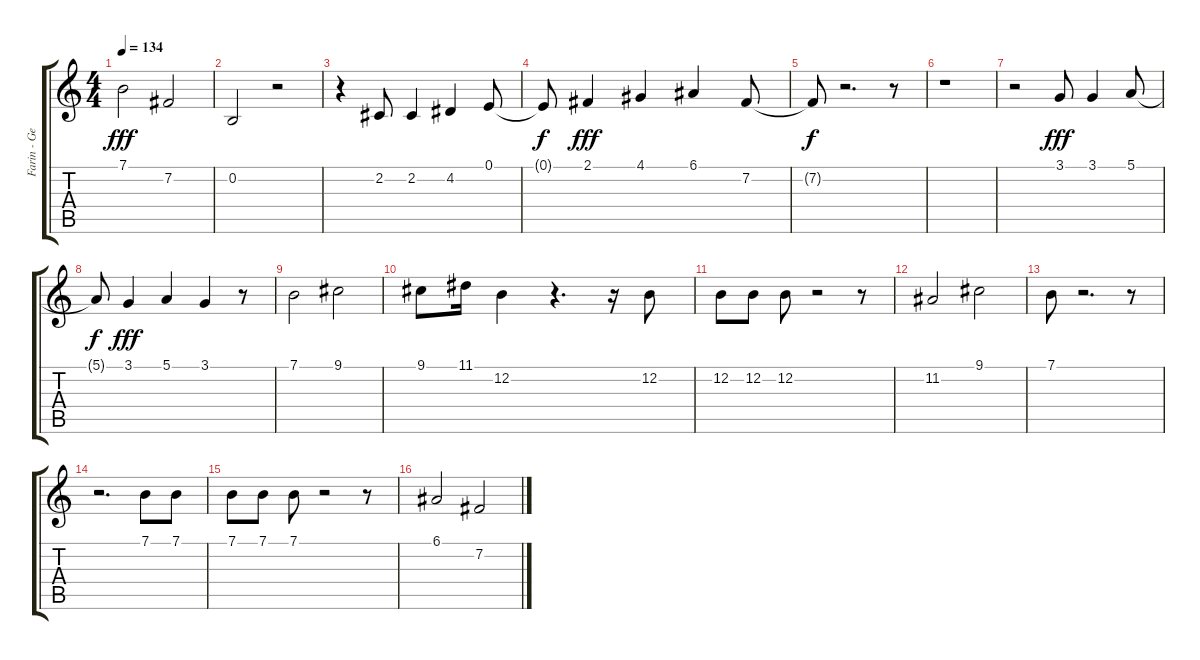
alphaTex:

\track ("Farin - Gesang" "Farin - Ge") {instrument tenorsax}
\staff {score tabs}
\tuning (E4 B3 G3 D3 A2 E2) {hide}
\ts (4 4)
\tempo 134
\clef g2
\ks c
7.1.2{dy fff} 7.2.2 |
0.2.2 r.2 |
r.4 2.2.8 2.2.4 4.2.4 0.1.8 |
0.1{t}.8{dy f} 2.1.4{dy fff} 4.1.4 6.1.4 7.2.8 |
7.2{t}.8{dy f} r.2{d} r.8 |
r.1 |
r.2 3.1.8{dy fff} 3.1.4 5.1.8 |
5.1{t}.8{dy f} 3.1.4{dy fff} 5.1.4 3.1.4 r.8 |
7.1.2 9.1.2 |
9.1.8 11.1.16 12.2.4 r.4{d} r.16 12.2.8 |
12.2.8 12.2.8 12.2.8 r.2 r.8 |
11.2.2 9.1.2 |
7.1.8 r.2{d} r.8 |
r.2{d} 7.1.8 7.1.8 |
7.1.8 7.1.8 7.1.8 r.2 r.8 |
6.1.2 7.2.2
